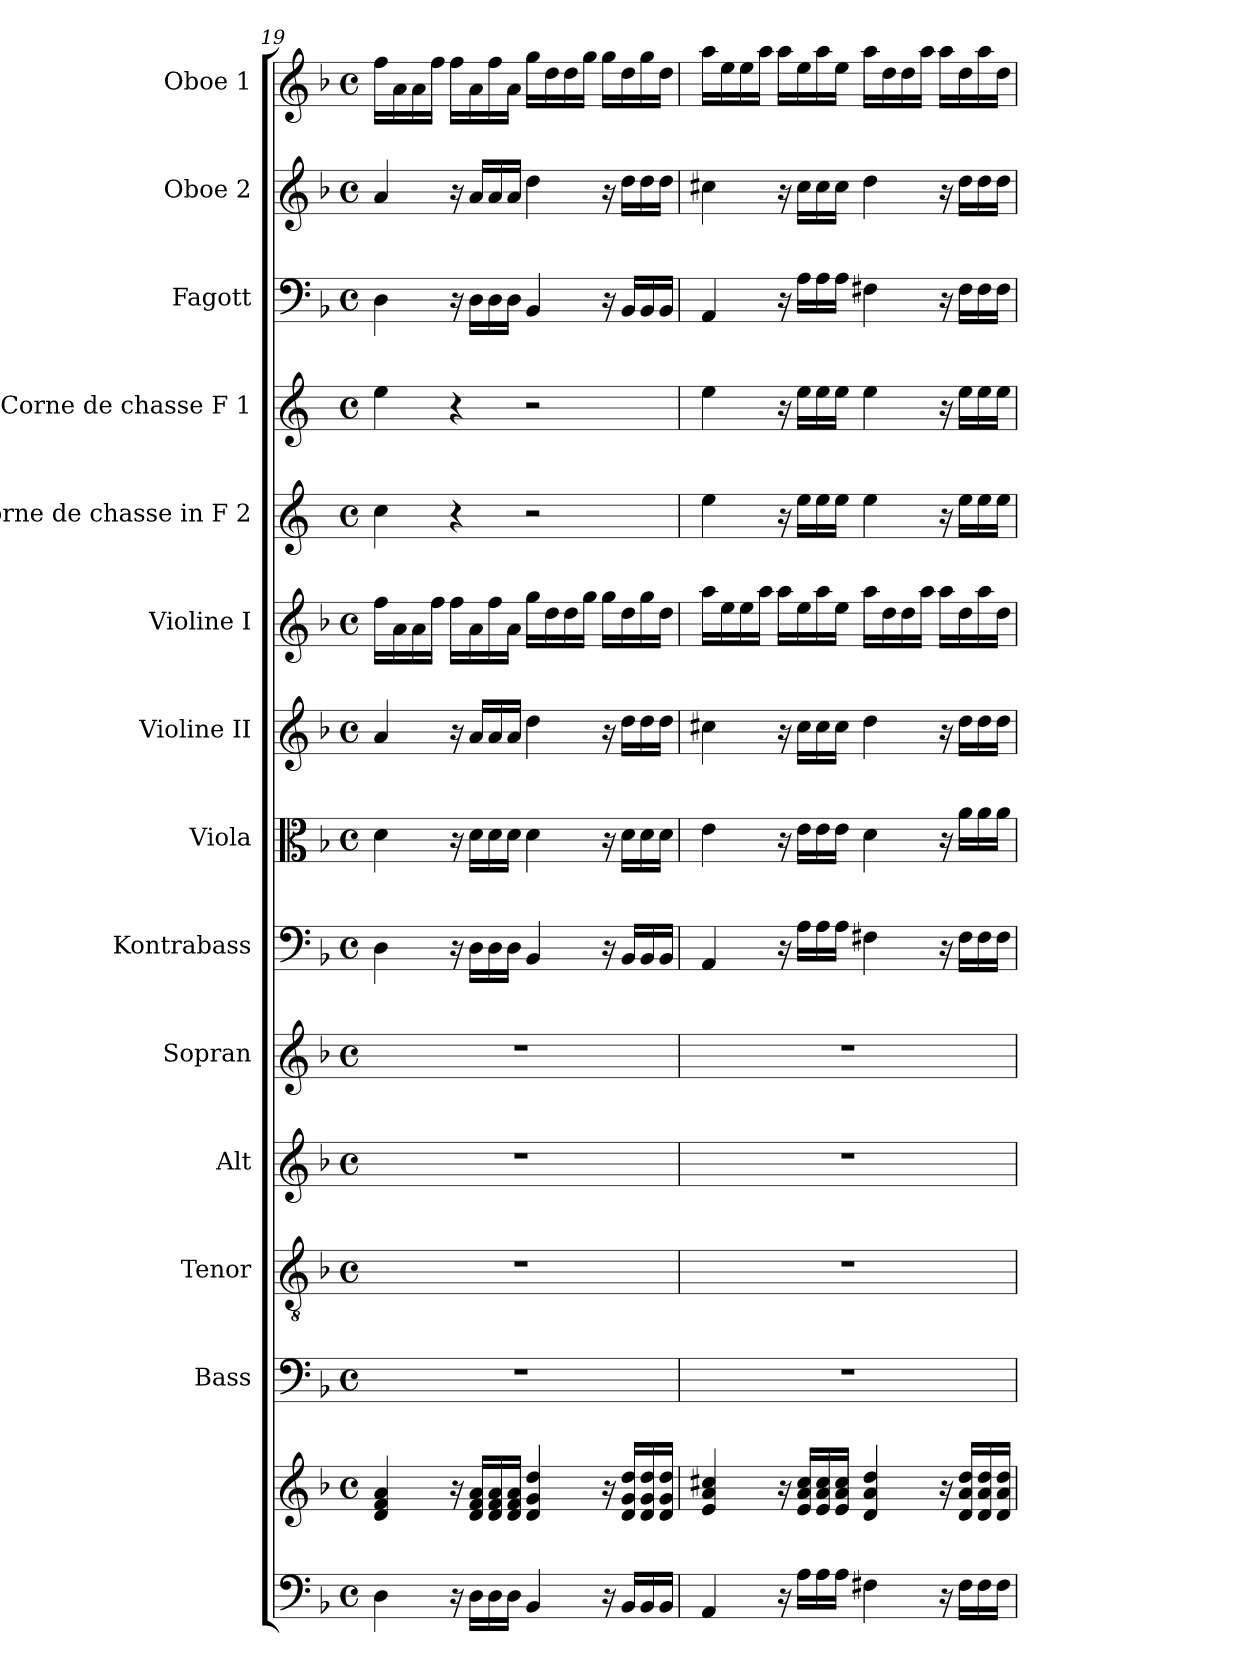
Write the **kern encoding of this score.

**kern	**kern	**kern	**kern	**kern	**kern	**kern	**kern	**kern	**kern	**kern	**kern	**kern	**kern	**kern
*part14	*part14	*part13	*part12	*part11	*part10	*part9	*part8	*part7	*part6	*part5	*part4	*part3	*part2	*part1
*staff15	*staff14	*staff13	*staff12	*staff11	*staff10	*staff9	*staff8	*staff7	*staff6	*staff5	*staff4	*staff3	*staff2	*staff1
*	*	*I"Bass	*I"Tenor	*I"Alt	*I"Sopran	*I"Kontrabass	*I"Viola	*I"Violine II	*I"Violine I	*I"Corne de chasse in F 2	*I"Corne de chasse F 1	*I"Fagott	*I"Oboe 2	*I"Oboe 1
*	*	*I'B.	*I'T.	*I'A.	*I'S.	*I'Kb.	*I'Vla.	*I'Vl. II	*I'Vl. I	*	*	*I'Fg.	*I'Ob. 2	*I'Ob. 1
!!LO:PB:g=z
*clefF4	*clefG2	*clefF4	*clefGv2	*clefG2	*clefG2	*clefF4	*clefC3	*clefG2	*clefG2	*clefG2	*clefG2	*clefF4	*clefG2	*clefG2
*	*	*	*	*	*	*ITrd7c12	*	*	*	*ITrd4c7	*ITrd4c7	*	*	*
*k[b-]	*k[b-]	*k[b-]	*k[b-]	*k[b-]	*k[b-]	*k[b-]	*k[b-]	*k[b-]	*k[b-]	*k[b-]	*k[b-]	*k[b-]	*k[b-]	*k[b-]
*F:	*F:	*F:	*F:	*F:	*F:	*F:	*F:	*F:	*F:	*F:	*F:	*F:	*F:	*F:
*M4/4	*M4/4	*M4/4	*M4/4	*M4/4	*M4/4	*M4/4	*M4/4	*M4/4	*M4/4	*M4/4	*M4/4	*M4/4	*M4/4	*M4/4
*met(c)	*met(c)	*met(c)	*met(c)	*met(c)	*met(c)	*met(c)	*met(c)	*met(c)	*met(c)	*met(c)	*met(c)	*met(c)	*met(c)	*met(c)
=19	=19	=19	=19	=19	=19	=19	=19	=19	=19	=19	=19	=19	=19	=19
4D\	4d/ 4f/ 4a/	1r	1r	1r	1r	4DD\	4d\	4a/	16ff\LL	4f\	4a\	4D\	4a/	16ff\LL
.	.	.	.	.	.	.	.	.	16a\	.	.	.	.	16a\
.	.	.	.	.	.	.	.	.	16a\	.	.	.	.	16a\
.	.	.	.	.	.	.	.	.	16ff\JJ	.	.	.	.	16ff\JJ
16r	16r	.	.	.	.	16r	16r	16r	16ff\LL	4r	4r	16r	16r	16ff\LL
16D\LL	16d/ 16f/ 16a/LL	.	.	.	.	16DD\LL	16d\LL	16a/LL	16a\	.	.	16D\LL	16a/LL	16a\
16D\	16d/ 16f/ 16a/	.	.	.	.	16DD\	16d\	16a/	16ff\	.	.	16D\	16a/	16ff\
16D\JJ	16d/ 16f/ 16a/JJ	.	.	.	.	16DD\JJ	16d\JJ	16a/JJ	16a\JJ	.	.	16D\JJ	16a/JJ	16a\JJ
4BB-/	4d/ 4g/ 4dd/	.	.	.	.	4BBB-/	4d\	4dd\	16gg\LL	2r	2r	4BB-/	4dd\	16gg\LL
.	.	.	.	.	.	.	.	.	16dd\	.	.	.	.	16dd\
.	.	.	.	.	.	.	.	.	16dd\	.	.	.	.	16dd\
.	.	.	.	.	.	.	.	.	16gg\JJ	.	.	.	.	16gg\JJ
16r	16r	.	.	.	.	16r	16r	16r	16gg\LL	.	.	16r	16r	16gg\LL
16BB-/LL	16d/ 16g/ 16dd/LL	.	.	.	.	16BBB-/LL	16d\LL	16dd\LL	16dd\	.	.	16BB-/LL	16dd\LL	16dd\
16BB-/	16d/ 16g/ 16dd/	.	.	.	.	16BBB-/	16d\	16dd\	16gg\	.	.	16BB-/	16dd\	16gg\
16BB-/JJ	16d/ 16g/ 16dd/JJ	.	.	.	.	16BBB-/JJ	16d\JJ	16dd\JJ	16dd\JJ	.	.	16BB-/JJ	16dd\JJ	16dd\JJ
=20	=20	=20	=20	=20	=20	=20	=20	=20	=20	=20	=20	=20	=20	=20
4AA/	4e/ 4a/ 4cc#X/	1r	1r	1r	1r	4AAA/	4e\	4cc#X\	16aa\LL	4a\	4a\	4AA/	4cc#X\	16aa\LL
.	.	.	.	.	.	.	.	.	16ee\	.	.	.	.	16ee\
.	.	.	.	.	.	.	.	.	16ee\	.	.	.	.	16ee\
.	.	.	.	.	.	.	.	.	16aa\JJ	.	.	.	.	16aa\JJ
16r	16r	.	.	.	.	16r	16r	16r	16aa\LL	16r	16r	16r	16r	16aa\LL
16A\LL	16e/ 16a/ 16cc#/LL	.	.	.	.	16AA\LL	16e\LL	16cc#\LL	16ee\	16a\LL	16a\LL	16A\LL	16cc#\LL	16ee\
16A\	16e/ 16a/ 16cc#/	.	.	.	.	16AA\	16e\	16cc#\	16aa\	16a\	16a\	16A\	16cc#\	16aa\
16A\JJ	16e/ 16a/ 16cc#/JJ	.	.	.	.	16AA\JJ	16e\JJ	16cc#\JJ	16ee\JJ	16a\JJ	16a\JJ	16A\JJ	16cc#\JJ	16ee\JJ
4F#X\	4d/ 4a/ 4dd/	.	.	.	.	4FF#X\	4d\	4dd\	16aa\LL	4a\	4a\	4F#X\	4dd\	16aa\LL
.	.	.	.	.	.	.	.	.	16dd\	.	.	.	.	16dd\
.	.	.	.	.	.	.	.	.	16dd\	.	.	.	.	16dd\
.	.	.	.	.	.	.	.	.	16aa\JJ	.	.	.	.	16aa\JJ
16r	16r	.	.	.	.	16r	16r	16r	16aa\LL	16r	16r	16r	16r	16aa\LL
16F#\LL	16d/ 16a/ 16dd/LL	.	.	.	.	16FF#\LL	16a\LL	16dd\LL	16dd\	16a\LL	16a\LL	16F#\LL	16dd\LL	16dd\
16F#\	16d/ 16a/ 16dd/	.	.	.	.	16FF#\	16a\	16dd\	16aa\	16a\	16a\	16F#\	16dd\	16aa\
16F#\JJ	16d/ 16a/ 16dd/JJ	.	.	.	.	16FF#\JJ	16a\JJ	16dd\JJ	16dd\JJ	16a\JJ	16a\JJ	16F#\JJ	16dd\JJ	16dd\JJ
=	=	=	=	=	=	=	=	=	=	=	=	=	=	=
*-	*-	*-	*-	*-	*-	*-	*-	*-	*-	*-	*-	*-	*-	*-
